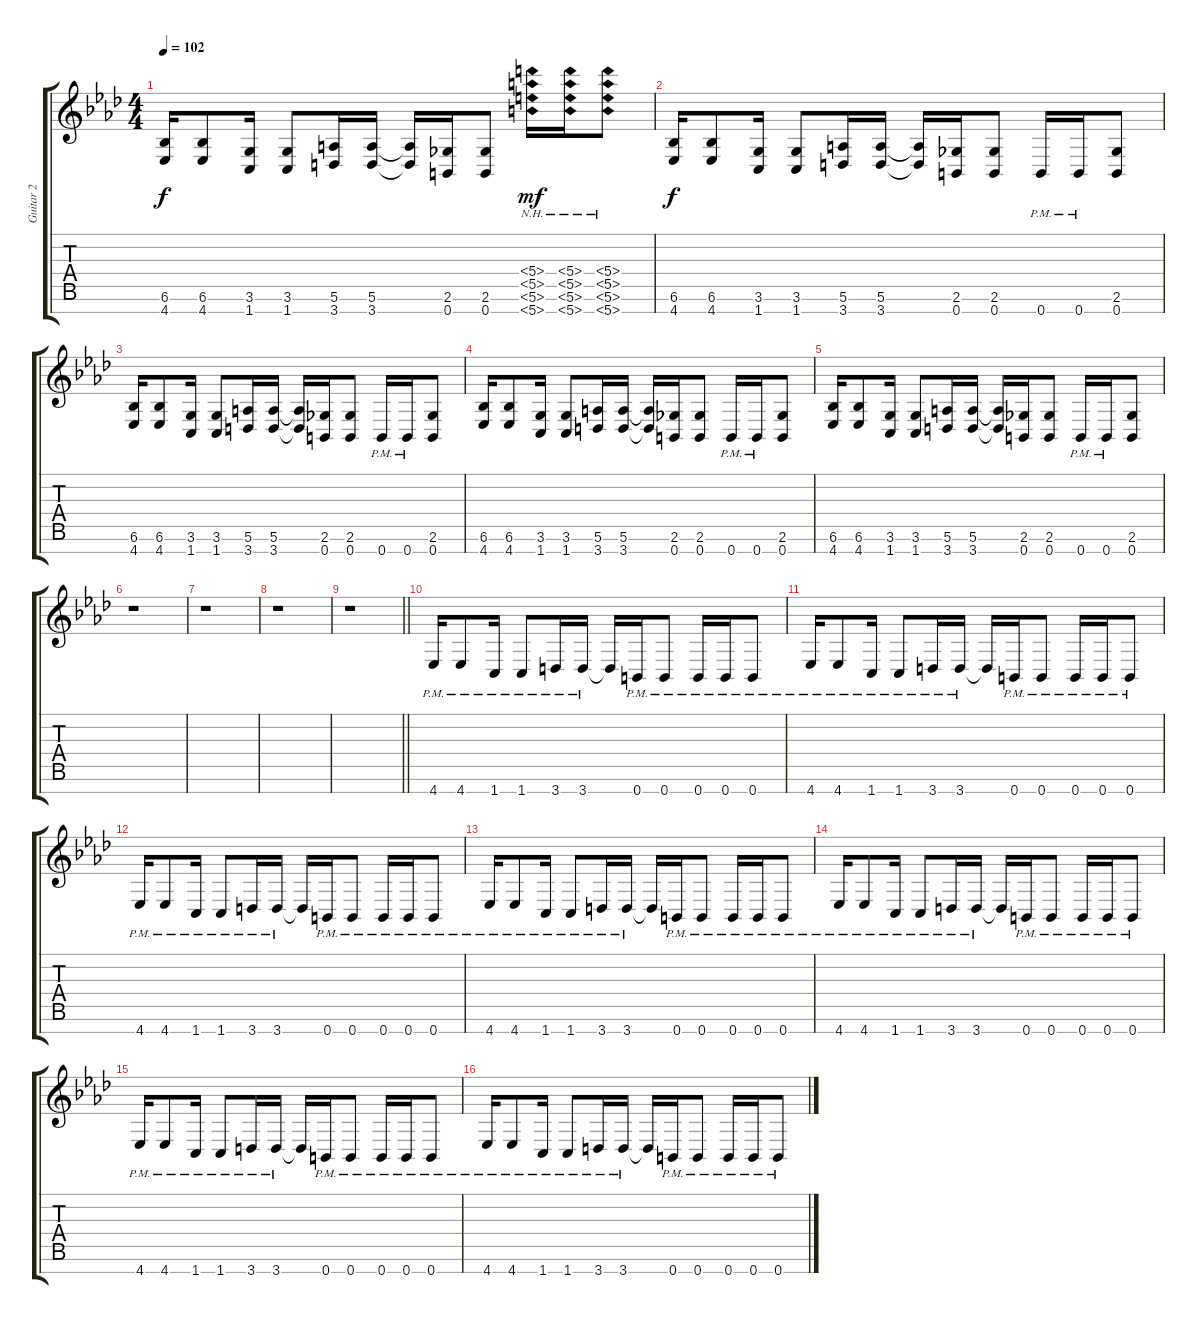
\track ("Guitar 2" "Guitar 2") {instrument overdrivenguitar}
\staff {score tabs}
\tuning (E4 B3 G3 D3 A2 E2 B1) {hide}
\ts (4 4)
\tempo 102
\clef g2
\ks fminor
(6.6 4.7).16{dy f} (6.6 4.7).8 (3.6 1.7).16 (3.6 1.7).8 (5.6 3.7).16 (5.6 3.7).16 (5.6{t} 3.7{t}).16 (2.6 0.7).16 (2.6 0.7).8 (5.4{nh} 5.5{nh} 5.6{nh} 5.7{nh}).16{dy mf} (5.4{nh} 5.5{nh} 5.6{nh} 5.7{nh}).16 (5.4{nh} 5.5{nh} 5.6{nh} 5.7{nh}).8 |
(6.6 4.7).16{dy f} (6.6 4.7).8 (3.6 1.7).16 (3.6 1.7).8 (5.6 3.7).16 (5.6 3.7).16 (5.6{t} 3.7{t}).16 (2.6 0.7).16 (2.6 0.7).8 0.7{pm}.16 0.7{pm}.16 (2.6 0.7).8 |
(6.6 4.7).16 (6.6 4.7).8 (3.6 1.7).16 (3.6 1.7).8 (5.6 3.7).16 (5.6 3.7).16 (5.6{t} 3.7{t}).16 (2.6 0.7).16 (2.6 0.7).8 0.7{pm}.16 0.7{pm}.16 (2.6 0.7).8 |
(6.6 4.7).16 (6.6 4.7).8 (3.6 1.7).16 (3.6 1.7).8 (5.6 3.7).16 (5.6 3.7).16 (5.6{t} 3.7{t}).16 (2.6 0.7).16 (2.6 0.7).8 0.7{pm}.16 0.7{pm}.16 (2.6 0.7).8 |
(6.6 4.7).16 (6.6 4.7).8 (3.6 1.7).16 (3.6 1.7).8 (5.6 3.7).16 (5.6 3.7).16 (5.6{t} 3.7{t}).16 (2.6 0.7).16 (2.6 0.7).8 0.7{pm}.16 0.7{pm}.16 (2.6 0.7).8 |
r.1 |
r.1 |
r.1 |
\barLineRight lightlight
r.1 |
4.7{pm}.16 4.7{pm}.8 1.7{pm}.16 1.7{pm}.8 3.7{pm}.16 3.7{pm}.16 3.7{t}.16 0.7{pm}.16 0.7{pm}.8 0.7{pm}.16 0.7{pm}.16 0.7{pm}.8 |
4.7{pm}.16 4.7{pm}.8 1.7{pm}.16 1.7{pm}.8 3.7{pm}.16 3.7{pm}.16 3.7{t}.16 0.7{pm}.16 0.7{pm}.8 0.7{pm}.16 0.7{pm}.16 0.7{pm}.8 |
4.7{pm}.16 4.7{pm}.8 1.7{pm}.16 1.7{pm}.8 3.7{pm}.16 3.7{pm}.16 3.7{t}.16 0.7{pm}.16 0.7{pm}.8 0.7{pm}.16 0.7{pm}.16 0.7{pm}.8 |
4.7{pm}.16 4.7{pm}.8 1.7{pm}.16 1.7{pm}.8 3.7{pm}.16 3.7{pm}.16 3.7{t}.16 0.7{pm}.16 0.7{pm}.8 0.7{pm}.16 0.7{pm}.16 0.7{pm}.8 |
4.7{pm}.16 4.7{pm}.8 1.7{pm}.16 1.7{pm}.8 3.7{pm}.16 3.7{pm}.16 3.7{t}.16 0.7{pm}.16 0.7{pm}.8 0.7{pm}.16 0.7{pm}.16 0.7{pm}.8 |
4.7{pm}.16 4.7{pm}.8 1.7{pm}.16 1.7{pm}.8 3.7{pm}.16 3.7{pm}.16 3.7{t}.16 0.7{pm}.16 0.7{pm}.8 0.7{pm}.16 0.7{pm}.16 0.7{pm}.8 |
4.7{pm}.16 4.7{pm}.8 1.7{pm}.16 1.7{pm}.8 3.7{pm}.16 3.7{pm}.16 3.7{t}.16 0.7{pm}.16 0.7{pm}.8 0.7{pm}.16 0.7{pm}.16 0.7{pm}.8
